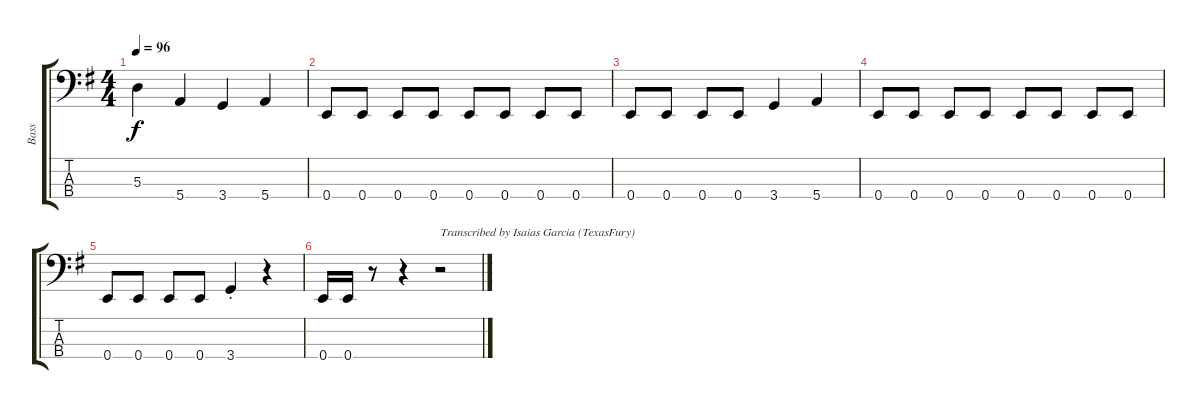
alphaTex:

\track ("Bass" "Bass") {instrument electricbassfinger}
\staff {score tabs}
\tuning (G2 D2 A1 E1) {hide}
\ts (4 4)
\tempo 96
\clef f4
\ks g
5.3.4{dy f} 5.4.4 3.4.4 5.4.4 |
0.4.8 0.4.8 0.4.8 0.4.8 0.4.8 0.4.8 0.4.8 0.4.8 |
0.4.8 0.4.8 0.4.8 0.4.8 3.4.4 5.4.4 |
0.4.8 0.4.8 0.4.8 0.4.8 0.4.8 0.4.8 0.4.8 0.4.8 |
0.4.8 0.4.8 0.4.8 0.4.8 3.4{st}.4 r.4 |
0.4.16 0.4.16 r.8 r.4 r.2{txt "Transcribed by Isaias Garcia (TexasFury)"}
